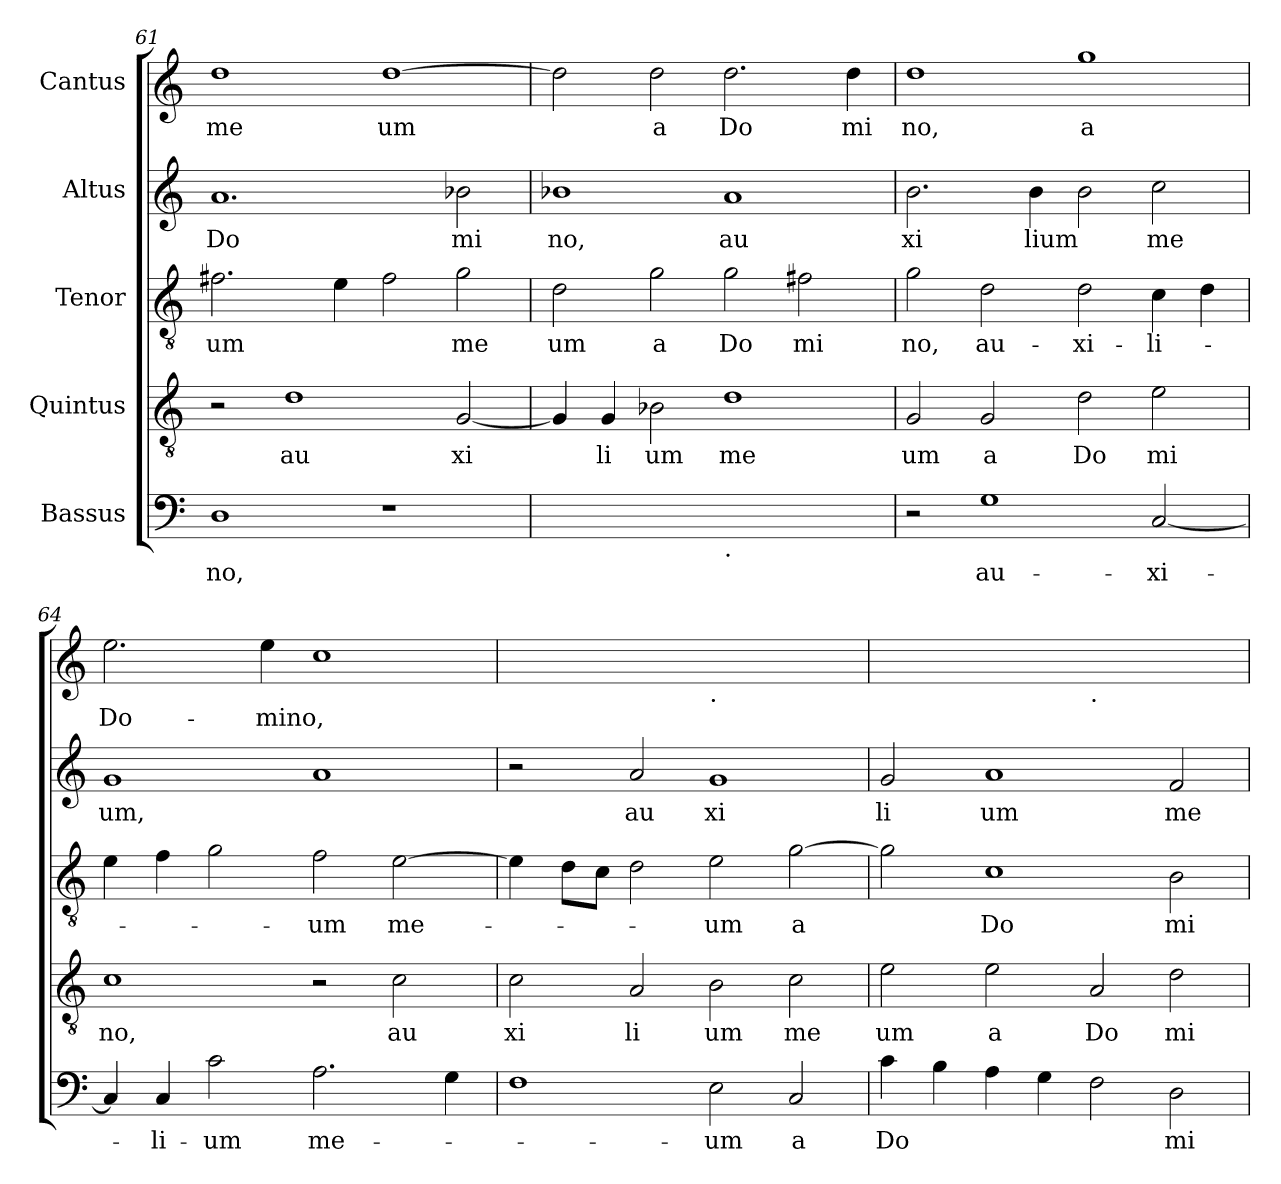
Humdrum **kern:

**kern	**text	**kern	**text	**kern	**text	**kern	**text	**kern	**text
*part5	*part5	*part4	*part4	*part3	*part3	*part2	*part2	*part1	*part1
*staff5	*staff5	*staff4	*staff4	*staff3	*staff3	*staff2	*staff2	*staff1	*staff1
*I"Bassus	*	*I"Quintus	*	*I"Tenor	*	*I"Altus	*	*I"Cantus	*
*clefF4	*	*clefGv2	*	*clefGv2	*	*clefG2	*	*clefG2	*
*k[]	*	*k[]	*	*k[]	*	*k[]	*	*k[]	*
=61	=61	=61	=61	=61	=61	=61	=61	=61	=61
!	!LO:LY:b	!	!	!	!LO:LY:b	!	!LO:LY:b	!	!LO:LY:b
1D	no,	2r	.	2.f#X\	um	1.a	Do	1dd	me
!	!	!	!LO:LY:b	!	!	!	!	!	!
.	.	1d	au	.	.	.	.	.	.
.	.	.	.	4e\	.	.	.	.	.
!	!	!	!	!	!	!	!	!	!LO:LY:b
1r	.	.	.	2f#\	.	.	.	[>1dd	um
!	!	!	!LO:LY:b	!	!LO:LY:b	!	!LO:LY:b	!	!
.	.	[<2G/	xi	2g\	me	2b-X\	mi	.	.
=62	=62	=62	=62	=62	=62	=62	=62	=62	=62
!	!	!	!	!	!LO:LY:b	!	!LO:LY:b	!	!
1ryy	.	4G/]	.	2d\	um	1b-X	no,	2dd\]	.
!	!	!	!LO:LY:b	!	!	!	!	!	!
.	.	4G/	li	.	.	.	.	.	.
!	!	!	!LO:LY:b	!	!LO:LY:b	!	!	!	!LO:LY:b
.	.	2B-X\	um	2g\	a	.	.	2dd\	a
!LO:TX:b:t=.	!	!	!	!	!	!	!	!	!
!	!	!	!LO:LY:b	!	!LO:LY:b	!	!LO:LY:b	!	!LO:LY:b
1ryy	.	1d	me	2g\	Do	1a	au	2.dd\	Do
!	!	!	!	!	!LO:LY:b	!	!	!	!
.	.	.	.	2f#X\	mi	.	.	.	.
!	!	!	!	!	!	!	!	!	!LO:LY:b
.	.	.	.	.	.	.	.	4dd\	mi
!!LO:LB:g=z
=63	=63	=63	=63	=63	=63	=63	=63	=63	=63
!	!	!	!LO:LY:b	!	!LO:LY:b	!	!LO:LY:b	!	!LO:LY:b
2r	.	2G/	um	2g\	no,	2.b\	xi	1dd	no,
!	!LO:LY:b	!	!LO:LY:b	!	!LO:LY:b	!	!	!	!
1G	au-	2G/	a	2d\	au-	.	.	.	.
!	!	!	!	!	!	!	!LO:LY:b	!	!
.	.	.	.	.	.	4b\	lium	.	.
!	!	!	!LO:LY:b	!	!LO:LY:b	!	!	!	!LO:LY:b
.	.	2d\	Do	2d\	-xi-	2b\	.	1gg	a
!	!LO:LY:b	!	!LO:LY:b	!	!LO:LY:b	!	!LO:LY:b	!	!
[<2C/	-xi-	2e\	mi	4c\	-li-	2cc\	me	.	.
.	.	.	.	4d\	.	.	.	.	.
=64	=64	=64	=64	=64	=64	=64	=64	=64	=64
!	!	!	!LO:LY:b	!	!	!	!LO:LY:b	!	!LO:LY:b
4C/]	.	1c	no,	4e\	.	1g	um,	2.ee\	Do-
!	!LO:LY:b	!	!	!	!	!	!	!	!
4C/	-li-	.	.	4f\	.	.	.	.	.
!	!LO:LY:b	!	!	!	!	!	!	!	!
2c\	-um	.	.	2g\	.	.	.	.	.
!	!	!	!	!	!	!	!	!	!LO:LY:b
.	.	.	.	.	.	.	.	4ee\	-mino,
!	!LO:LY:b	!	!	!	!LO:LY:b	!	!	!	!
2.A\	me-	2r	.	2f\	-um	1a	.	1cc	.
!	!	!	!LO:LY:b	!	!LO:LY:b	!	!	!	!
.	.	2c\	au	[>2e\	me-	.	.	.	.
4G\	.	.	.	.	.	.	.	.	.
=65	=65	=65	=65	=65	=65	=65	=65	=65	=65
!	!	!	!LO:LY:b	!	!	!	!	!	!
1F	.	2c\	xi	4e\]	.	2r	.	1ryy	.
.	.	.	.	8d\L	.	.	.	.	.
.	.	.	.	8c\J	.	.	.	.	.
!	!	!	!LO:LY:b	!	!	!	!LO:LY:b	!	!
.	.	2A/	li	2d\	.	2a/	au	.	.
!	!	!	!	!	!	!	!	!LO:TX:b:t=.	!
!	!LO:LY:b	!	!LO:LY:b	!	!LO:LY:b	!	!LO:LY:b	!	!
2E\	-um	2B\	um	2e\	-um	1g	xi	1ryy	.
!	!LO:LY:b	!	!LO:LY:b	!	!LO:LY:b	!	!	!	!
2C/	a	2c\	me	[>2g\	a	.	.	.	.
=66	=66	=66	=66	=66	=66	=66	=66	=66	=66
!	!LO:LY:b	!	!LO:LY:b	!	!	!	!LO:LY:b	!	!
4c\	Do	2e\	um	2g\]	.	2g/	li	1ryy	.
4B\	.	.	.	.	.	.	.	.	.
!	!	!	!LO:LY:b	!	!LO:LY:b	!	!LO:LY:b	!	!
4A\	.	2e\	a	1c	Do	1a	um	.	.
4G\	.	.	.	.	.	.	.	.	.
!	!	!	!	!	!	!	!	!LO:TX:b:t=.	!
!	!	!	!LO:LY:b	!	!	!	!	!	!
2F\	.	2A/	Do	.	.	.	.	1ryy	.
!	!LO:LY:b	!	!LO:LY:b	!	!LO:LY:b	!	!LO:LY:b	!	!
2D\	-mi-	2d\	mi	2B\	-mi-	2f/	me	.	.
=	=	=	=	=	=	=	=	=	=
*-	*-	*-	*-	*-	*-	*-	*-	*-	*-
